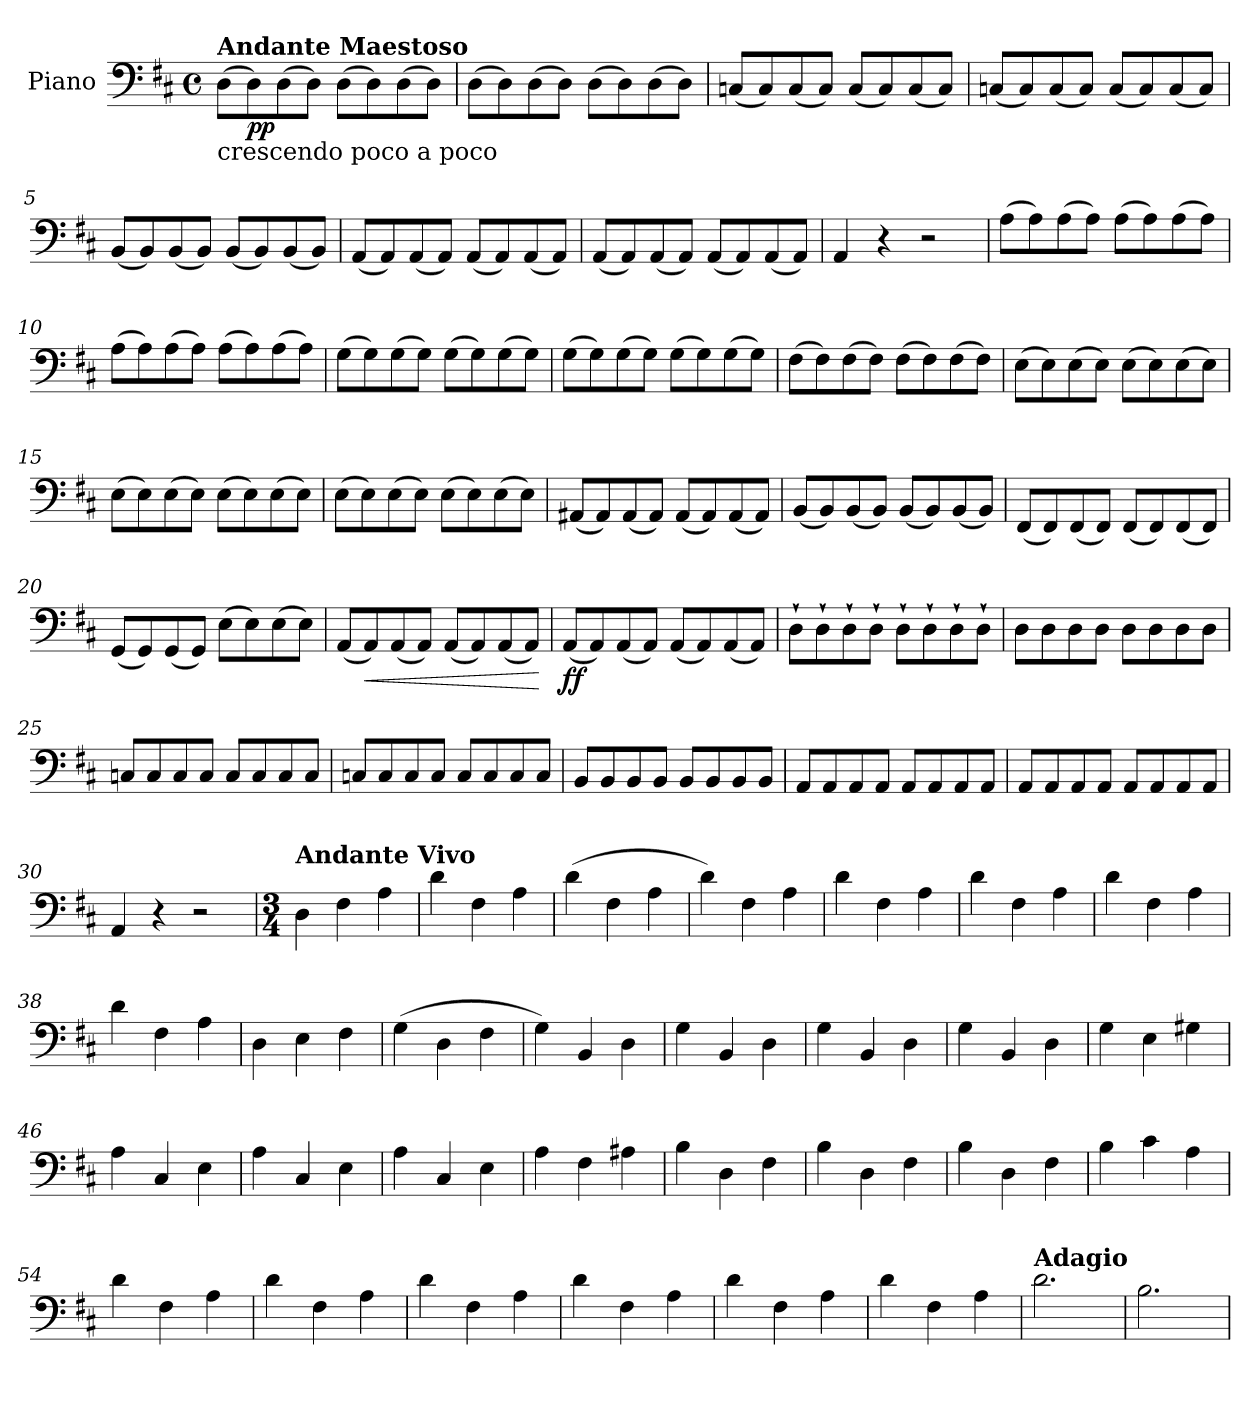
**kern	**dynam
*part1	*part1
*staff1	*staff1
*I"Piano	*
*I'Pno.	*
*clefF4	*
*k[f#c#]	*
*M4/4	*
*met(c)	*
=1	=1
!LO:TX:b:t=crescendo poco a poco	!
!LO:TX:B:t=Andante Maestoso	!
(>8D\L	.
!	!LO:DY:b
8D\)	pp
(>8D\	.
8D\J)	.
(>8D\L	.
8D\)	.
(>8D\	.
8D\J)	.
=2	=2
(>8D\L	.
8D\)	.
(>8D\	.
8D\J)	.
(>8D\L	.
8D\)	.
(>8D\	.
8D\J)	.
=3	=3
(<8Cn/L	.
8C/)	.
(<8C/	.
8C/J)	.
(<8C/L	.
8C/)	.
(<8C/	.
8C/J)	.
=4	=4
(<8Cn/L	.
8C/)	.
(<8C/	.
8C/J)	.
(<8C/L	.
8C/)	.
(<8C/	.
8C/J)	.
=5	=5
(<8BB/L	.
8BB/)	.
(<8BB/	.
8BB/J)	.
(<8BB/L	.
8BB/)	.
(<8BB/	.
8BB/J)	.
!!LO:LB:g=z
=6	=6
(<8AA/L	.
8AA/)	.
(<8AA/	.
8AA/J)	.
(<8AA/L	.
8AA/)	.
(<8AA/	.
8AA/J)	.
=7	=7
(<8AA/L	.
8AA/)	.
(<8AA/	.
8AA/J)	.
(<8AA/L	.
8AA/)	.
(<8AA/	.
8AA/J)	.
=8	=8
4AA/	.
4r	.
2r	.
=9	=9
(>8A\L	.
8A\)	.
(>8A\	.
8A\J)	.
(>8A\L	.
8A\)	.
(>8A\	.
8A\J)	.
=10	=10
(>8A\L	.
8A\)	.
(>8A\	.
8A\J)	.
(>8A\L	.
8A\)	.
(>8A\	.
8A\J)	.
=11	=11
(>8G\L	.
8G\)	.
(>8G\	.
8G\J)	.
(>8G\L	.
8G\)	.
(>8G\	.
8G\J)	.
!!LO:LB:g=z
=12	=12
(>8G\L	.
8G\)	.
(>8G\	.
8G\J)	.
(>8G\L	.
8G\)	.
(>8G\	.
8G\J)	.
=13	=13
(>8F#\L	.
8F#\)	.
(>8F#\	.
8F#\J)	.
(>8F#\L	.
8F#\)	.
(>8F#\	.
8F#\J)	.
=14	=14
(>8E\L	.
8E\)	.
(>8E\	.
8E\J)	.
(>8E\L	.
8E\)	.
(>8E\	.
8E\J)	.
=15	=15
(>8E\L	.
8E\)	.
(>8E\	.
8E\J)	.
(>8E\L	.
8E\)	.
(>8E\	.
8E\J)	.
=16	=16
(>8E\L	.
8E\)	.
(>8E\	.
8E\J)	.
(>8E\L	.
8E\)	.
(>8E\	.
8E\J)	.
!!LO:LB:g=z
=17	=17
(<8AA#X/L	.
8AA#/)	.
(<8AA#/	.
8AA#/J)	.
(<8AA#/L	.
8AA#/)	.
(<8AA#/	.
8AA#/J)	.
=18	=18
(<8BB/L	.
8BB/)	.
(<8BB/	.
8BB/J)	.
(<8BB/L	.
8BB/)	.
(<8BB/	.
8BB/J)	.
=19	=19
(<8FF#/L	.
8FF#/)	.
(<8FF#/	.
8FF#/J)	.
(<8FF#/L	.
8FF#/)	.
(<8FF#/	.
8FF#/J)	.
=20	=20
(<8GG/L	.
8GG/)	.
(<8GG/	.
8GG/J)	.
(>8E\L	.
8E\)	.
(>8E\	.
8E\J)	.
=21	=21
(<8AA/L	.
!	!LO:HP:b
8AA/)	<
(<8AA/	.
8AA/J)	.
(<8AA/L	.
8AA/)	.
(<8AA/	.
8AA/J)	.
.	[
!!LO:LB:g=z
=22	=22
!	!LO:DY:b
(<8AA/L	ff
8AA/)	.
(<8AA/	.
8AA/J)	.
(<8AA/L	.
8AA/)	.
(<8AA/	.
8AA/J)	.
=23	=23
8D`\L	.
8D`\	.
8D`\	.
8D`\J	.
8D`\L	.
8D`\	.
8D`\	.
8D`\J	.
=24	=24
8D\L	.
8D\	.
8D\	.
8D\J	.
8D\L	.
8D\	.
8D\	.
8D\J	.
=25	=25
8Cn/L	.
8C/	.
8C/	.
8C/J	.
8C/L	.
8C/	.
8C/	.
8C/J	.
=26	=26
8Cn/L	.
8C/	.
8C/	.
8C/J	.
8C/L	.
8C/	.
8C/	.
8C/J	.
!!LO:LB:g=z
=27	=27
8BB/L	.
8BB/	.
8BB/	.
8BB/J	.
8BB/L	.
8BB/	.
8BB/	.
8BB/J	.
=28	=28
8AA/L	.
8AA/	.
8AA/	.
8AA/J	.
8AA/L	.
8AA/	.
8AA/	.
8AA/J	.
=29	=29
8AA/L	.
8AA/	.
8AA/	.
8AA/J	.
8AA/L	.
8AA/	.
8AA/	.
8AA/J	.
=30	=30
4AA/	.
4r	.
2r	.
=31	=31
*M3/4	*
!LO:TX:a:B:t=Andante Vivo	!
4D\	.
4F#\	.
4A\	.
=32	=32
4d\	.
4F#\	.
4A\	.
=33	=33
(>4d\	.
4F#\	.
4A\	.
=34	=34
4d\)	.
4F#\	.
4A\	.
=35	=35
4d\	.
4F#\	.
4A\	.
!!LO:LB:g=z
=36	=36
4d\	.
4F#\	.
4A\	.
=37	=37
4d\	.
4F#\	.
4A\	.
=38	=38
4d\	.
4F#\	.
4A\	.
=39	=39
4D\	.
4E\	.
4F#\	.
=40	=40
(>4G\	.
4D\	.
4F#\	.
=41	=41
4G\)	.
4BB/	.
4D\	.
=42	=42
4G\	.
4BB/	.
4D\	.
=43	=43
4G\	.
4BB/	.
4D\	.
=44	=44
4G\	.
4BB/	.
4D\	.
=45	=45
4G\	.
4E\	.
4G#X\	.
=46	=46
4A\	.
4C#/	.
4E\	.
=47	=47
4A\	.
4C#/	.
4E\	.
=48	=48
4A\	.
4C#/	.
4E\	.
!!LO:LB:g=z
=49	=49
4A\	.
4F#\	.
4A#X\	.
=50	=50
4B\	.
4D\	.
4F#\	.
=51	=51
4B\	.
4D\	.
4F#\	.
=52	=52
4B\	.
4D\	.
4F#\	.
=53	=53
4B\	.
4c#\	.
4A\	.
=54	=54
4d\	.
4F#\	.
4A\	.
=55	=55
4d\	.
4F#\	.
4A\	.
=56	=56
4d\	.
4F#\	.
4A\	.
=57	=57
4d\	.
4F#\	.
4A\	.
=58	=58
4d\	.
4F#\	.
4A\	.
=59	=59
4d\	.
4F#\	.
4A\	.
=60	=60
!LO:TX:a:B:t=Adagio	!
2.d\	.
=61	=61
2.B\	.
=	=
*-	*-
